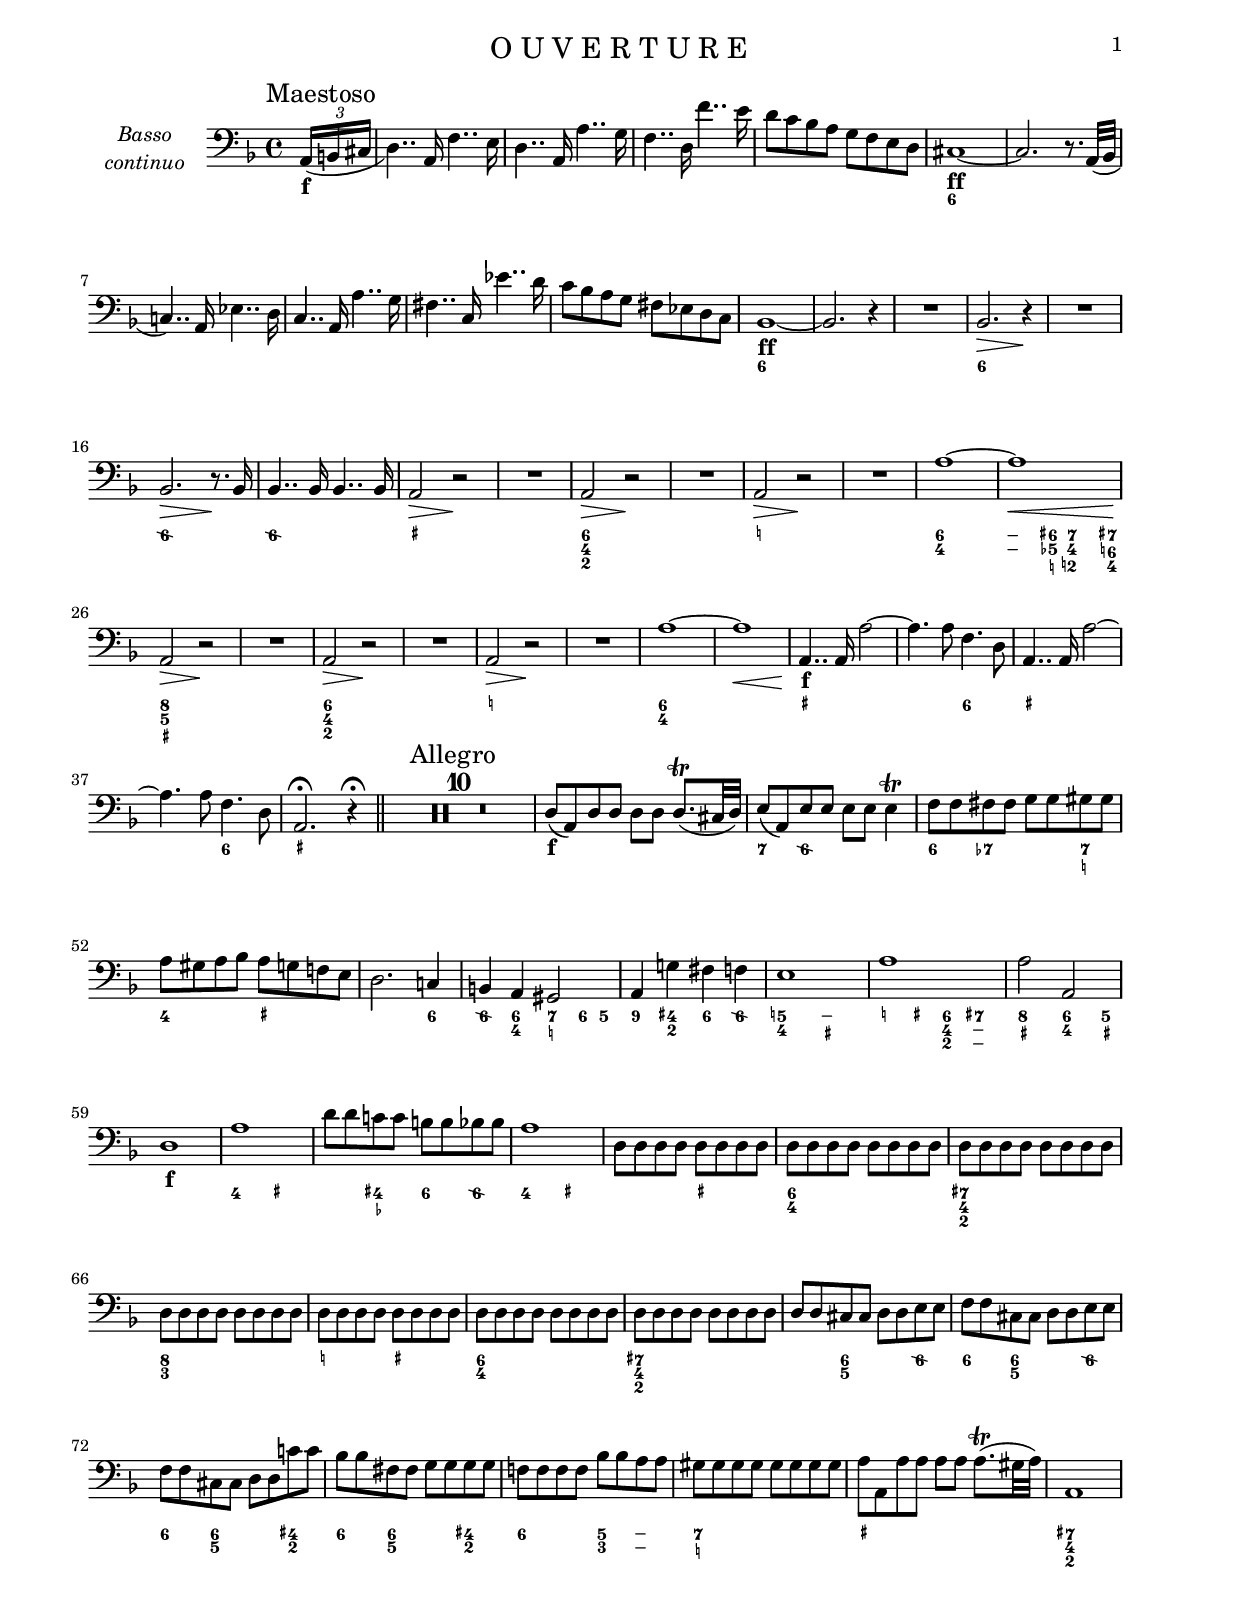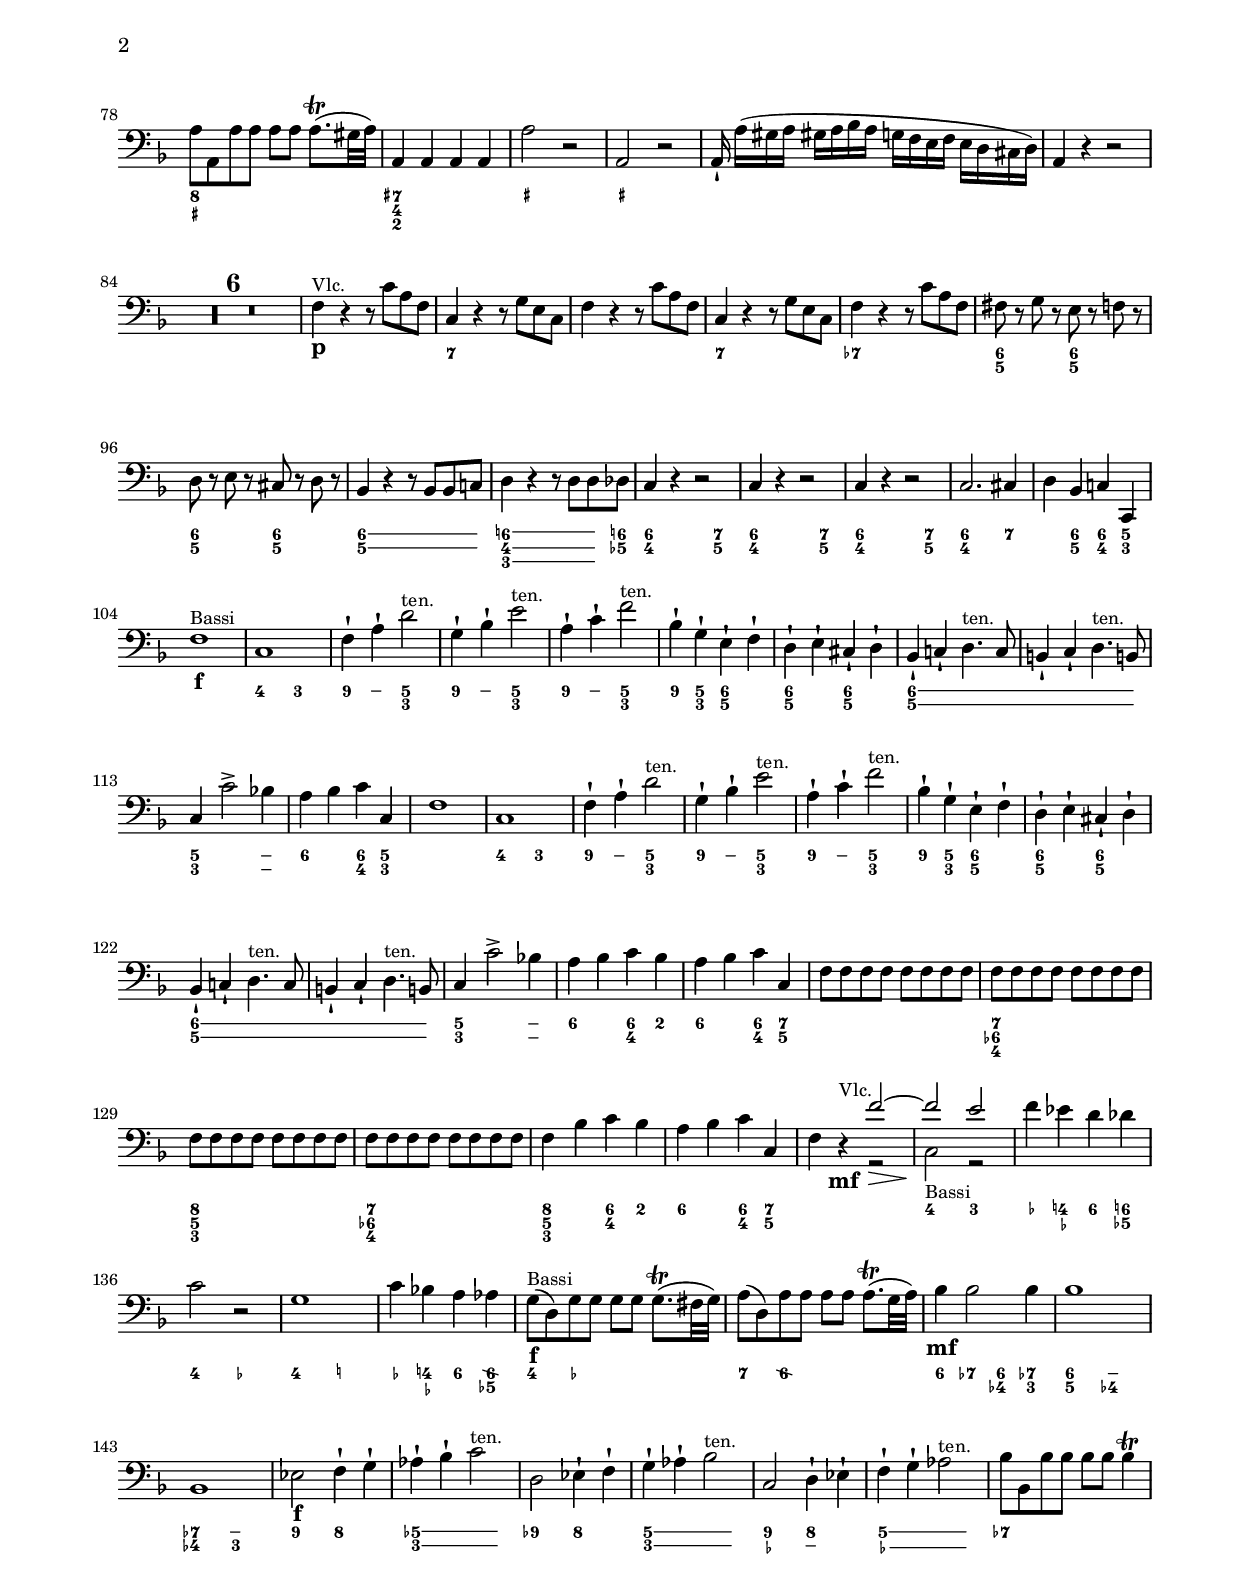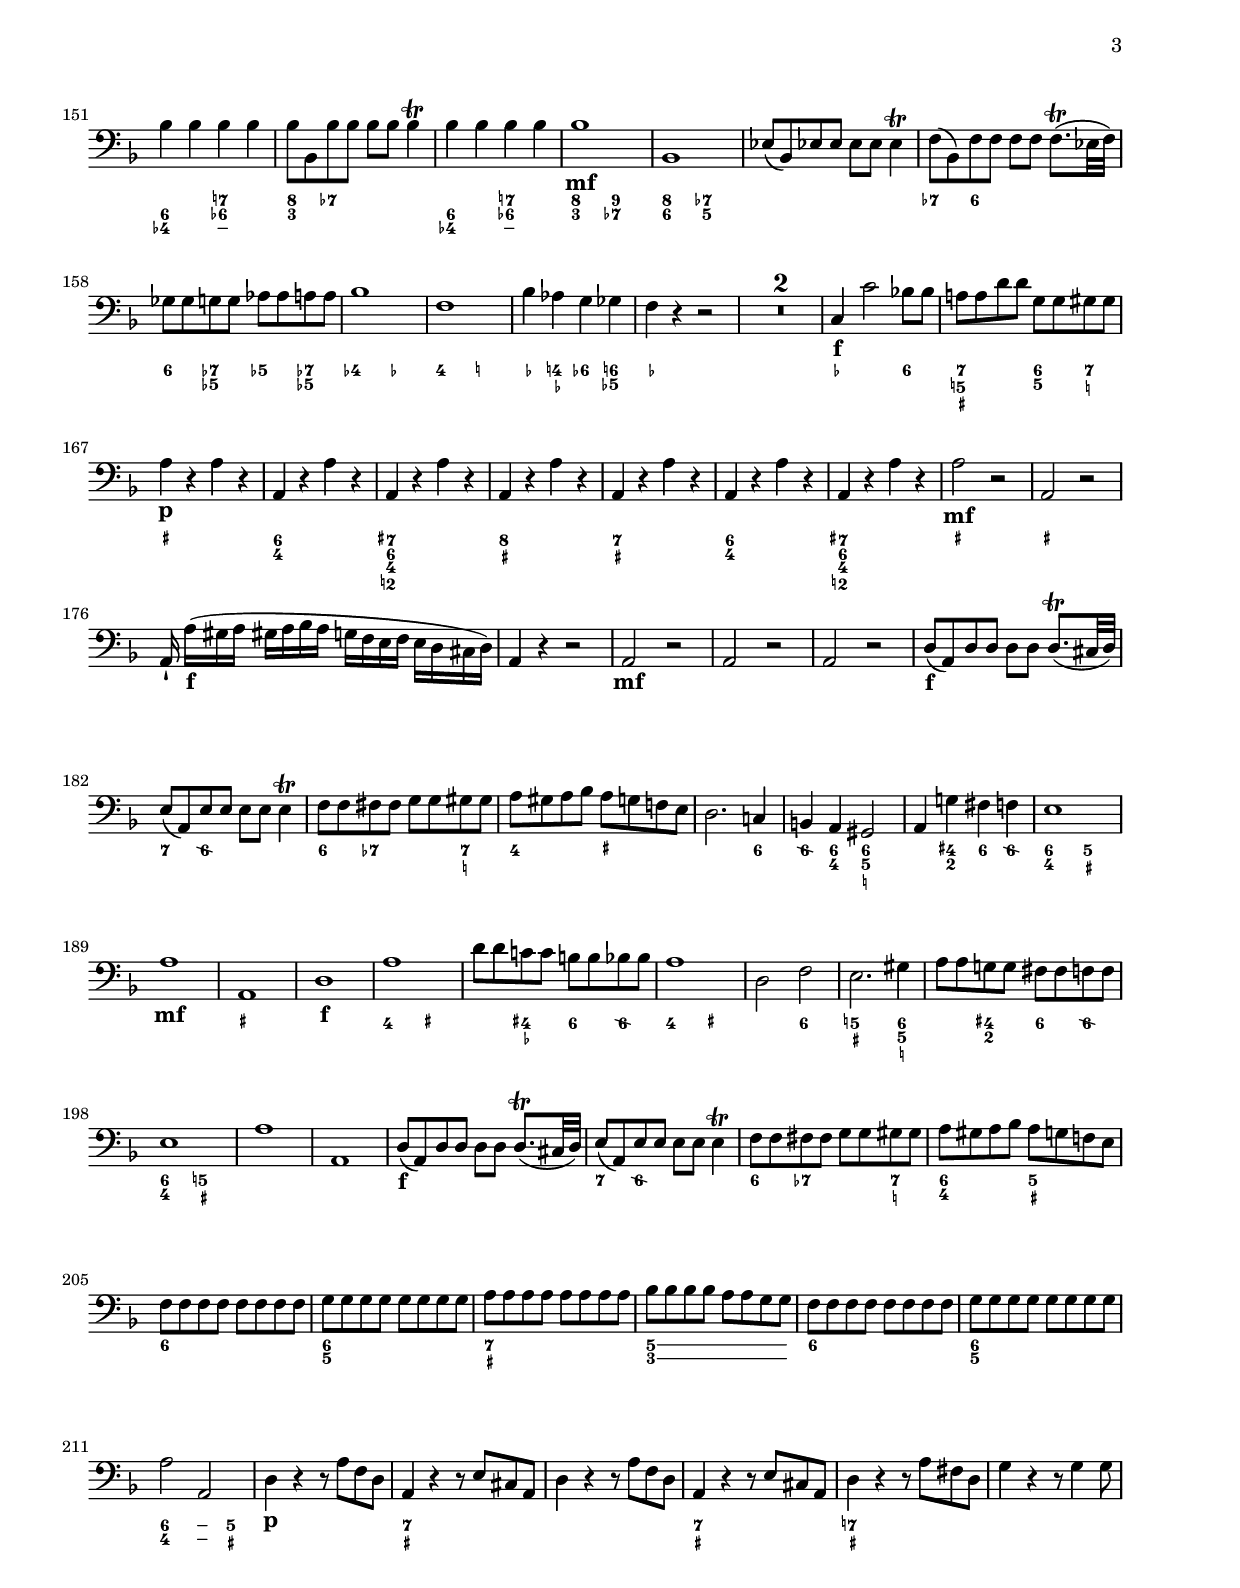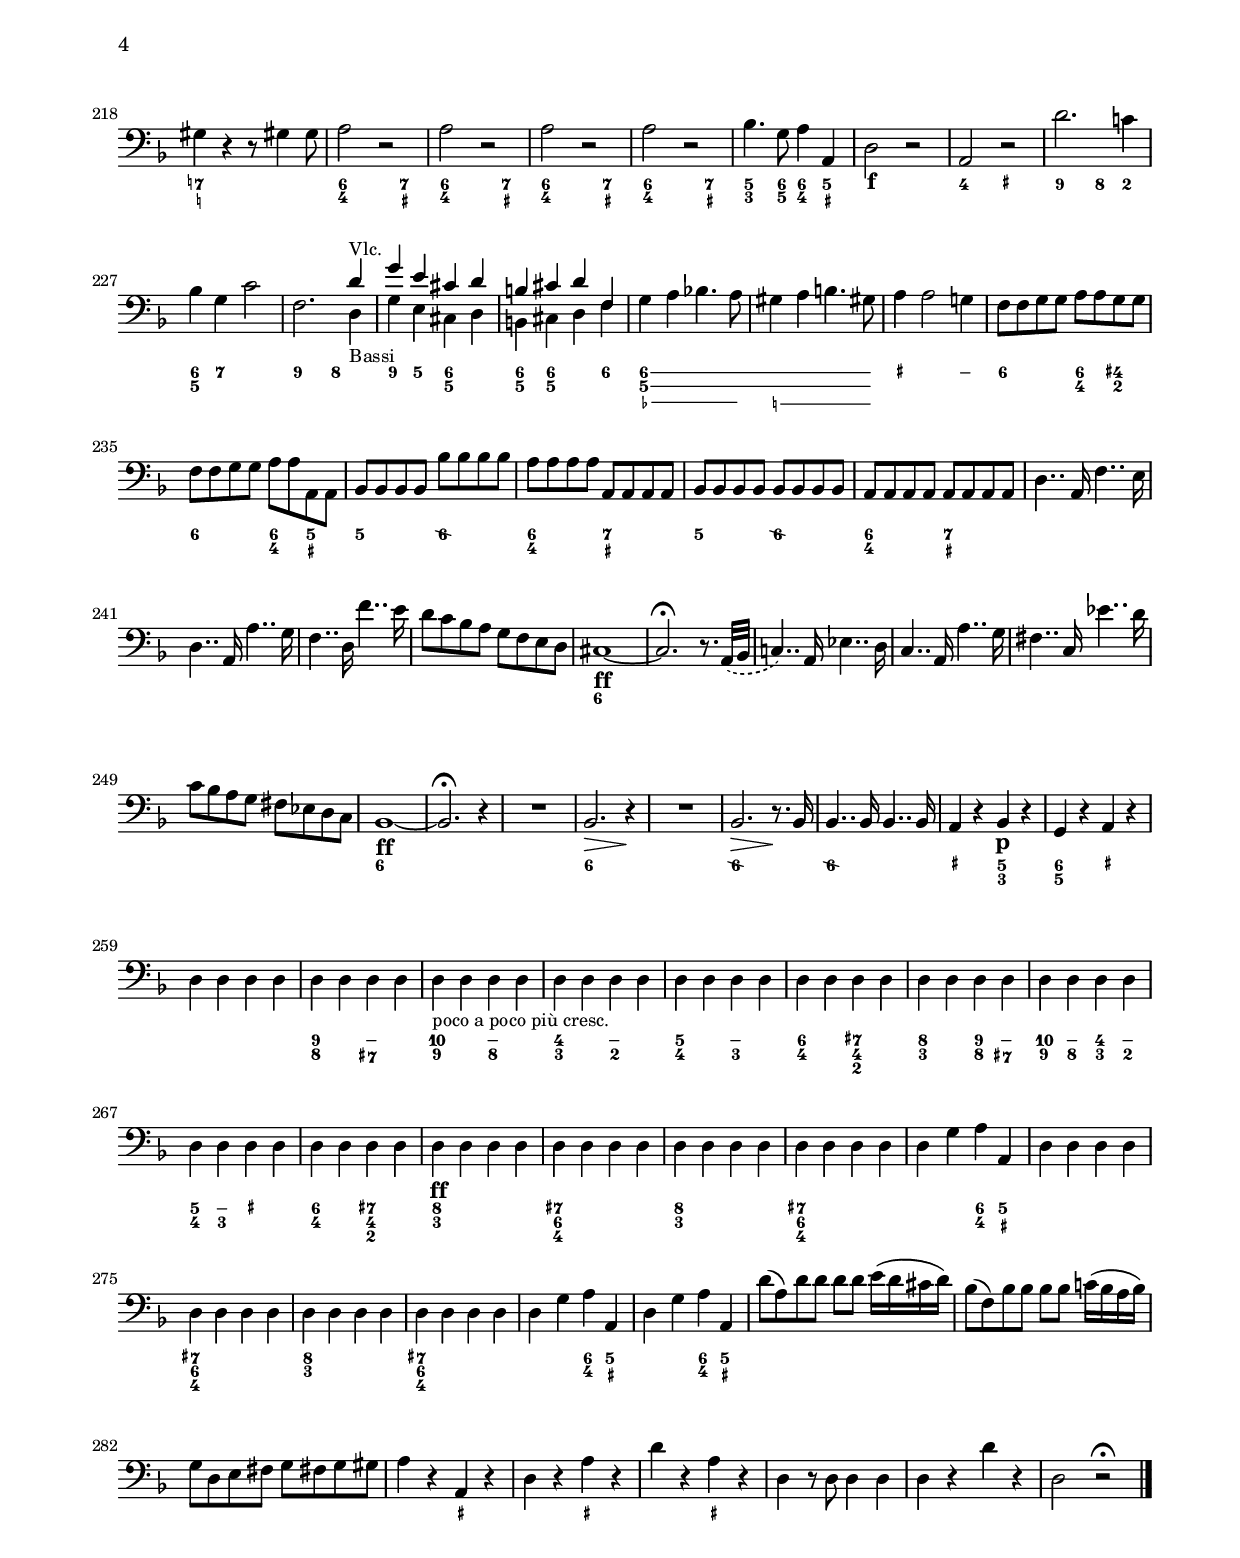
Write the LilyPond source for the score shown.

% (c) 2020 by Wolfgang Esser-Skala.
% This file is licensed under the Creative Commons Attribution-NonCommercial-ShareAlike 4.0 International License.
% To view a copy of this license, visit http://creativecommons.org/licenses/by-nc-sa/4.0/.

\version "2.18.0"

\include "../definitions.ly"

\paper {
	indent = 2\cm
	top-margin = 1.5\cm
	system-separator-markup = ##f
	system-system-spacing =
    #'((basic-distance . 18)
       (minimum-distance . 18)
       (padding . -100)
       (stretchability . 0))

	top-system-spacing =
    #'((basic-distance . 12)
       (minimum-distance . 12)
       (padding . -100)
       (stretchability . 0))

	top-markup-spacing =
    #'((basic-distance . 0)
       (minimum-distance . 0)
       (padding . -100)
       (stretchability . 0))

	markup-system-spacing =
    #'((basic-distance . 12)
       (minimum-distance . 12)
       (padding . -100)
       (stretchability . 0))

	systems-per-page = #9
}

#(set-global-staff-size 17.82)

\layout {
	\context {
		\Staff
		instrumentName = \markup { \center-column { "Basso" "continuo" } }
		\override VerticalAxisGroup.default-staff-staff-spacing =
      #'((basic-distance . 14)
         (minimum-distance . 14)
         (padding . -100)
				 (stretchability . 0))
	}
}

\book {
	\bookpart {
		\header {
			title = "O U V E R T U R E"
		}
		\score {
			<<
				\new Staff { \Basso }
				\new FiguredBass { \BassFigures }
			>>
		}
	}
}
